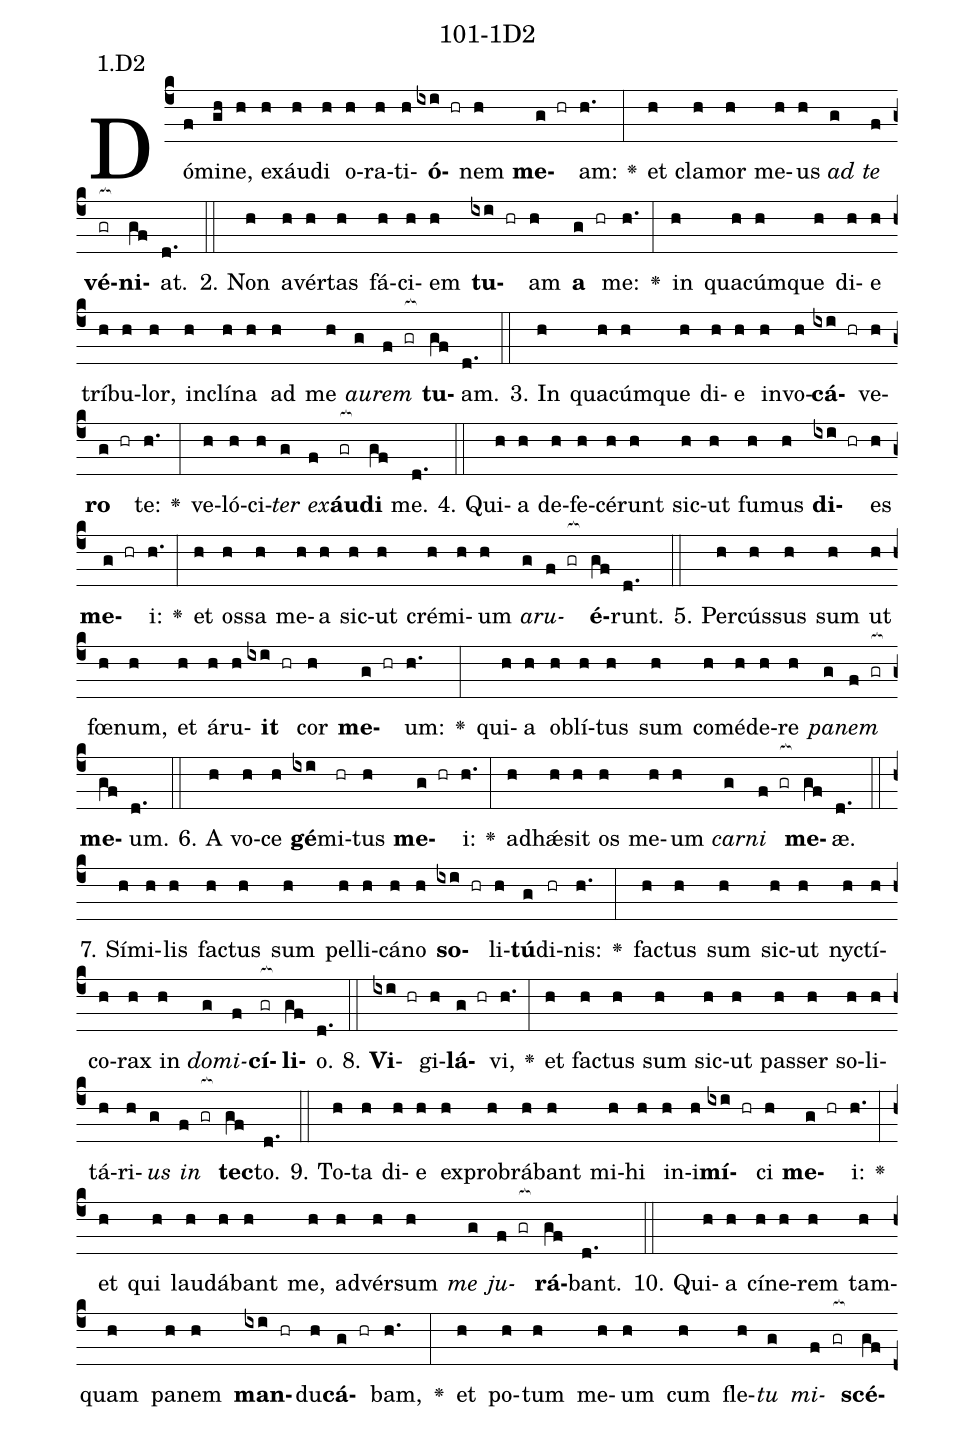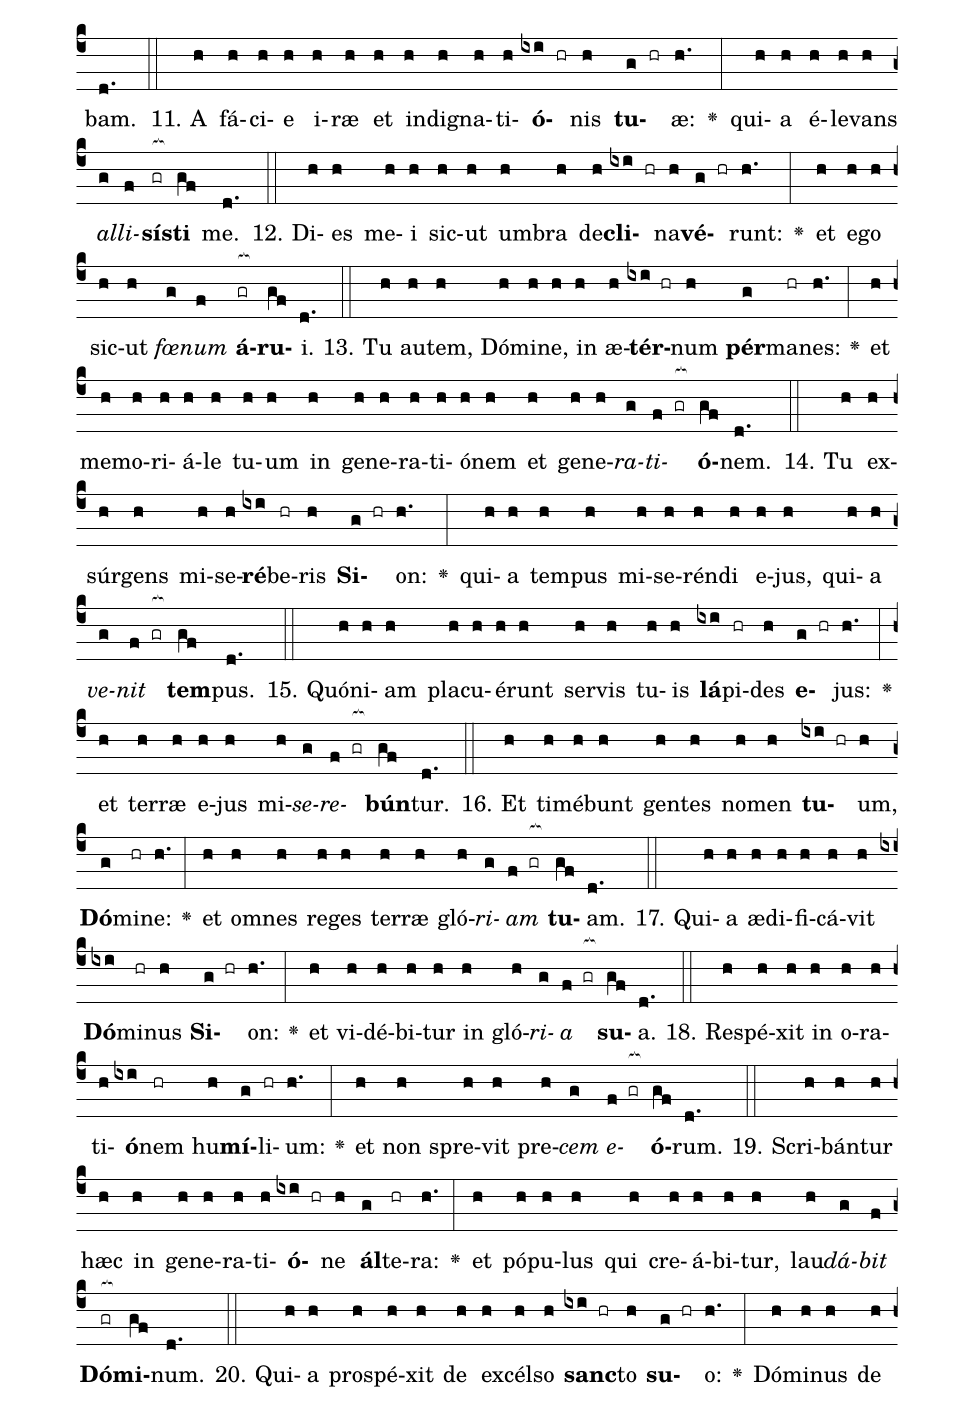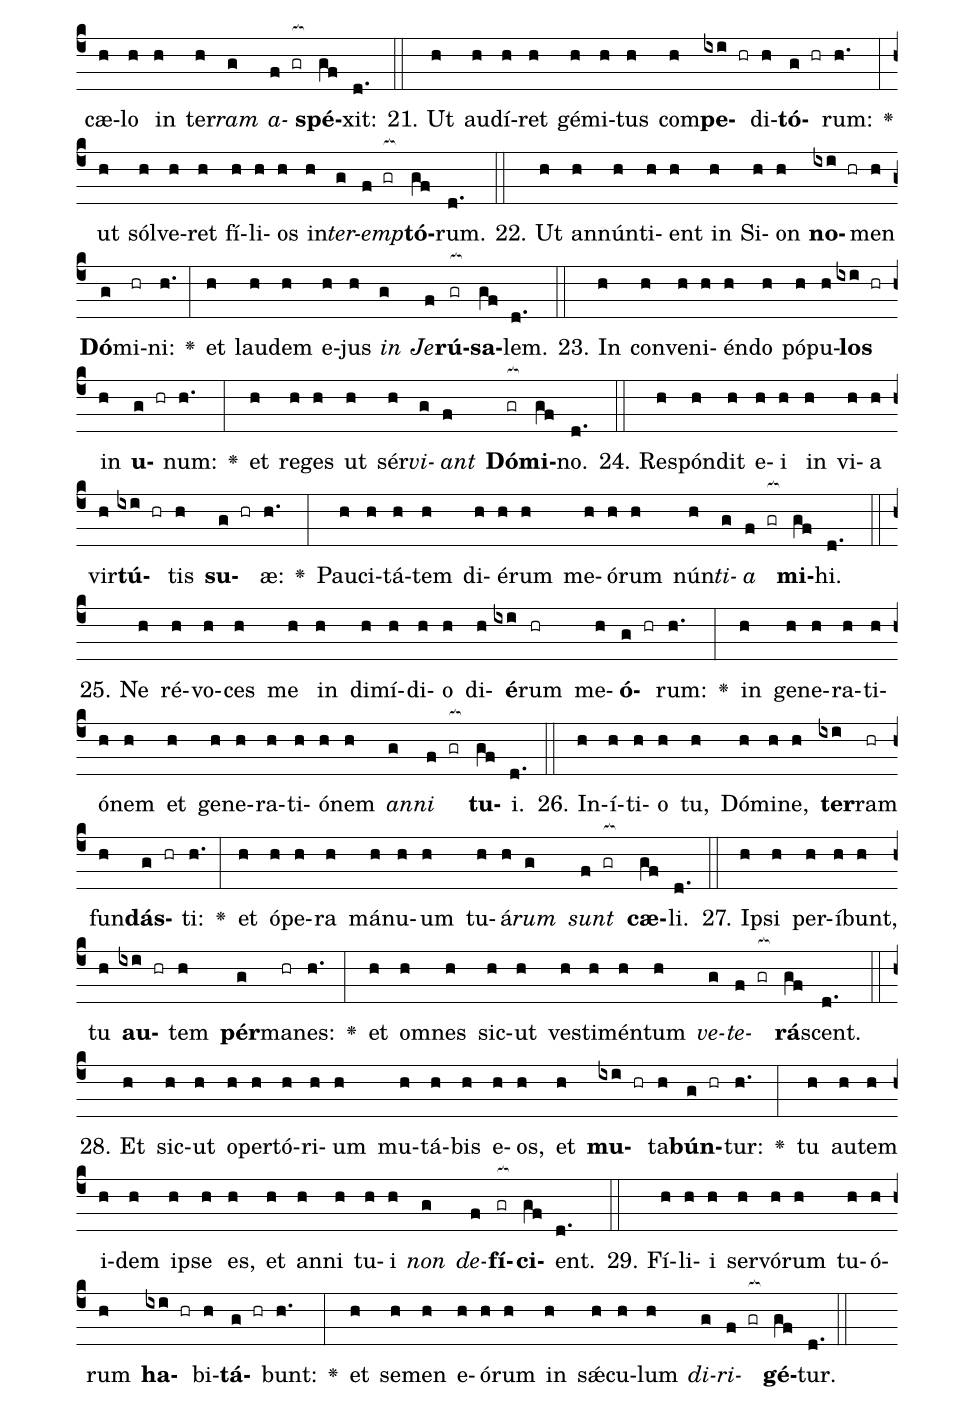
name: 101-1D2;
annotation: 1.D2;
%%
(c4)Dó(f)mi(gh)ne,(h) ex(h)áu(h)di(h) o(h)ra(h)ti(h)<b>ó</b>(ixi hr)nem(h) <b>me</b>(g hr)am:(h.) <v>\greheightstar</v>(:) et(h) cla(h)mor(h) me(h)us(h) <i>ad</i>(g) <i>te</i>(f) <b>vé</b>(gr[ocb:1{])<b>ni</b>(gf[ocb:0}])at.(d.) (::)
2. Non(h) a(h)vér(h)tas(h) fá(h)ci(h)em(h) <b>tu</b>(ixi hr)am(h) <b>a</b>(g hr) me:(h.) <v>\greheightstar</v>(:) in(h) qua(h)cúm(h)que(h) di(h)e(h) trí(h)bu(h)lor,(h) in(h)clí(h)na(h) ad(h) me(h) <i>au</i>(g)<i>rem</i>(f gr[ocb:1{]) <b>tu</b>(gf[ocb:0}])am.(d.) (::)
3. In(h) qua(h)cúm(h)que(h) di(h)e(h) in(h)vo(h)<b>cá</b>(ixi hr)ve(h)<b>ro</b>(g hr) te:(h.) <v>\greheightstar</v>(:) ve(h)ló(h)ci(h)<i>ter</i>(g) <i>ex</i>(f)<b>áu</b>(gr[ocb:1{])<b>di</b>(gf[ocb:0}]) me.(d.) (::)
4. Qui(h)a(h) de(h)fe(h)cé(h)runt(h) sic(h)ut(h) fu(h)mus(h) <b>di</b>(ixi hr)es(h) <b>me</b>(g hr)i:(h.) <v>\greheightstar</v>(:) et(h) os(h)sa(h) me(h)a(h) sic(h)ut(h) cré(h)mi(h)um(h) <i>a</i>(g)<i>ru</i>(f gr[ocb:1{])<b>é</b>(gf[ocb:0}])runt.(d.) (::)
5. Per(h)cús(h)sus(h) sum(h) ut(h) fœ(h)num,(h) et(h) á(h)ru(h)<b>it</b>(ixi hr) cor(h) <b>me</b>(g hr)um:(h.) <v>\greheightstar</v>(:) qui(h)a(h) ob(h)lí(h)tus(h) sum(h) com(h)é(h)de(h)re(h) <i>pa</i>(g)<i>nem</i>(f gr[ocb:1{]) <b>me</b>(gf[ocb:0}])um.(d.) (::)
6. A(h) vo(h)ce(h) <b>gé</b>(ixi)mi(hr)tus(h) <b>me</b>(g hr)i:(h.) <v>\greheightstar</v>(:) ad(h)hǽ(h)sit(h) os(h) me(h)um(h) <i>car</i>(g)<i>ni</i>(f gr[ocb:1{]) <b>me</b>(gf[ocb:0}])æ.(d.) (::)
7. Sí(h)mi(h)lis(h) fac(h)tus(h) sum(h) pel(h)li(h)cá(h)no(h) <b>so</b>(ixi hr)li(h)<b>tú</b>(g)di(hr)nis:(h.) <v>\greheightstar</v>(:) fac(h)tus(h) sum(h) sic(h)ut(h) nyc(h)tí(h)co(h)rax(h) in(h) <i>do</i>(g)<i>mi</i>(f)<b>cí</b>(gr[ocb:1{])<b>li</b>(gf[ocb:0}])o.(d.) (::)
8. <b>Vi</b>(ixi hr)gi(h)<b>lá</b>(g hr)vi,(h.) <v>\greheightstar</v>(:) et(h) fac(h)tus(h) sum(h) sic(h)ut(h) pas(h)ser(h) so(h)li(h)tá(h)ri(h)<i>us</i>(g) <i>in</i>(f gr[ocb:1{]) <b>tec</b>(gf[ocb:0}])to.(d.) (::)
9. To(h)ta(h) di(h)e(h) ex(h)pro(h)brá(h)bant(h) mi(h)hi(h) in(h)i(h)<b>mí</b>(ixi hr)ci(h) <b>me</b>(g hr)i:(h.) <v>\greheightstar</v>(:) et(h) qui(h) lau(h)dá(h)bant(h) me,(h) ad(h)vér(h)sum(h) <i>me</i>(g) <i>ju</i>(f gr[ocb:1{])<b>rá</b>(gf[ocb:0}])bant.(d.) (::)
10. Qui(h)a(h) cí(h)ne(h)rem(h) tam(h)quam(h) pa(h)nem(h) <b>man</b>(ixi hr)du(h)<b>cá</b>(g hr)bam,(h.) <v>\greheightstar</v>(:) et(h) po(h)tum(h) me(h)um(h) cum(h) fle(h)<i>tu</i>(g) <i>mi</i>(f gr[ocb:1{])<b>scé</b>(gf[ocb:0}])bam.(d.) (::)
11. A(h) fá(h)ci(h)e(h) i(h)ræ(h) et(h) in(h)di(h)gna(h)ti(h)<b>ó</b>(ixi hr)nis(h) <b>tu</b>(g hr)æ:(h.) <v>\greheightstar</v>(:) qui(h)a(h) é(h)le(h)vans(h) <i>al</i>(g)<i>li</i>(f)<b>sís</b>(gr[ocb:1{])<b>ti</b>(gf[ocb:0}]) me.(d.) (::)
12. Di(h)es(h) me(h)i(h) sic(h)ut(h) um(h)bra(h) de(h)<b>cli</b>(ixi hr)na(h)<b>vé</b>(g hr)runt:(h.) <v>\greheightstar</v>(:) et(h) e(h)go(h) sic(h)ut(h) <i>fœ</i>(g)<i>num</i>(f) <b>á</b>(gr[ocb:1{])<b>ru</b>(gf[ocb:0}])i.(d.) (::)
13. Tu(h) au(h)tem,(h) Dó(h)mi(h)ne,(h) in(h) æ(h)<b>tér</b>(ixi hr)num(h) <b>pér</b>(g)ma(hr)nes:(h.) <v>\greheightstar</v>(:) et(h) me(h)mo(h)ri(h)á(h)le(h) tu(h)um(h) in(h) ge(h)ne(h)ra(h)ti(h)ó(h)nem(h) et(h) ge(h)ne(h)<i>ra</i>(g)<i>ti</i>(f gr[ocb:1{])<b>ó</b>(gf[ocb:0}])nem.(d.) (::)
14. Tu(h) ex(h)súr(h)gens(h) mi(h)se(h)<b>ré</b>(ixi)be(hr)ris(h) <b>Si</b>(g hr)on:(h.) <v>\greheightstar</v>(:) qui(h)a(h) tem(h)pus(h) mi(h)se(h)rén(h)di(h) e(h)jus,(h) qui(h)a(h) <i>ve</i>(g)<i>nit</i>(f gr[ocb:1{]) <b>tem</b>(gf[ocb:0}])pus.(d.) (::)
15. Quón(h)i(h)am(h) pla(h)cu(h)é(h)runt(h) ser(h)vis(h) tu(h)is(h) <b>lá</b>(ixi)pi(hr)des(h) <b>e</b>(g hr)jus:(h.) <v>\greheightstar</v>(:) et(h) ter(h)ræ(h) e(h)jus(h) mi(h)<i>se</i>(g)<i>re</i>(f gr[ocb:1{])<b>bún</b>(gf[ocb:0}])tur.(d.) (::)
16. Et(h) ti(h)mé(h)bunt(h) gen(h)tes(h) no(h)men(h) <b>tu</b>(ixi hr)um,(h) <b>Dó</b>(g)mi(hr)ne:(h.) <v>\greheightstar</v>(:) et(h) om(h)nes(h) re(h)ges(h) ter(h)ræ(h) gló(h)<i>ri</i>(g)<i>am</i>(f gr[ocb:1{]) <b>tu</b>(gf[ocb:0}])am.(d.) (::)
17. Qui(h)a(h) æ(h)di(h)fi(h)cá(h)vit(h) <b>Dó</b>(ixi)mi(hr)nus(h) <b>Si</b>(g hr)on:(h.) <v>\greheightstar</v>(:) et(h) vi(h)dé(h)bi(h)tur(h) in(h) gló(h)<i>ri</i>(g)<i>a</i>(f gr[ocb:1{]) <b>su</b>(gf[ocb:0}])a.(d.) (::)
18. Re(h)spé(h)xit(h) in(h) o(h)ra(h)ti(h)<b>ó</b>(ixi)nem(hr) hu(h)<b>mí</b>(g)li(hr)um:(h.) <v>\greheightstar</v>(:) et(h) non(h) spre(h)vit(h) pre(h)<i>cem</i>(g) <i>e</i>(f gr[ocb:1{])<b>ó</b>(gf[ocb:0}])rum.(d.) (::)
19. Scri(h)bán(h)tur(h) hæc(h) in(h) ge(h)ne(h)ra(h)ti(h)<b>ó</b>(ixi hr)ne(h) <b>ál</b>(g)te(hr)ra:(h.) <v>\greheightstar</v>(:) et(h) pó(h)pu(h)lus(h) qui(h) cre(h)á(h)bi(h)tur,(h) lau(h)<i>dá</i>(g)<i>bit</i>(f) <b>Dó</b>(gr[ocb:1{])<b>mi</b>(gf[ocb:0}])num.(d.) (::)
20. Qui(h)a(h) pro(h)spé(h)xit(h) de(h) ex(h)cél(h)so(h) <b>sanc</b>(ixi hr)to(h) <b>su</b>(g hr)o:(h.) <v>\greheightstar</v>(:) Dó(h)mi(h)nus(h) de(h) cæ(h)lo(h) in(h) ter(h)<i>ram</i>(g) <i>a</i>(f gr[ocb:1{])<b>spé</b>(gf[ocb:0}])xit:(d.) (::)
21. Ut(h) au(h)dí(h)ret(h) gé(h)mi(h)tus(h) com(h)<b>pe</b>(ixi hr)di(h)<b>tó</b>(g hr)rum:(h.) <v>\greheightstar</v>(:) ut(h) sól(h)ve(h)ret(h) fí(h)li(h)os(h) in(h)<i>ter</i>(g)<i>emp</i>(f gr[ocb:1{])<b>tó</b>(gf[ocb:0}])rum.(d.) (::)
22. Ut(h) an(h)nún(h)ti(h)ent(h) in(h) Si(h)on(h) <b>no</b>(ixi hr)men(h) <b>Dó</b>(g)mi(hr)ni:(h.) <v>\greheightstar</v>(:) et(h) lau(h)dem(h) e(h)jus(h) <i>in</i>(g) <i>Je</i>(f)<b>rú</b>(gr[ocb:1{])<b>sa</b>(gf[ocb:0}])lem.(d.) (::)
23. In(h) con(h)ve(h)ni(h)én(h)do(h) pó(h)pu(h)<b>los</b>(ixi hr) in(h) <b>u</b>(g hr)num:(h.) <v>\greheightstar</v>(:) et(h) re(h)ges(h) ut(h) sér(h)<i>vi</i>(g)<i>ant</i>(f) <b>Dó</b>(gr[ocb:1{])<b>mi</b>(gf[ocb:0}])no.(d.) (::)
24. Re(h)spón(h)dit(h) e(h)i(h) in(h) vi(h)a(h) vir(h)<b>tú</b>(ixi hr)tis(h) <b>su</b>(g hr)æ:(h.) <v>\greheightstar</v>(:) Pau(h)ci(h)tá(h)tem(h) di(h)é(h)rum(h) me(h)ó(h)rum(h) nún(h)<i>ti</i>(g)<i>a</i>(f gr[ocb:1{]) <b>mi</b>(gf[ocb:0}])hi.(d.) (::)
25. Ne(h) ré(h)vo(h)ces(h) me(h) in(h) di(h)mí(h)di(h)o(h) di(h)<b>é</b>(ixi)rum(hr) me(h)<b>ó</b>(g hr)rum:(h.) <v>\greheightstar</v>(:) in(h) ge(h)ne(h)ra(h)ti(h)ó(h)nem(h) et(h) ge(h)ne(h)ra(h)ti(h)ó(h)nem(h) <i>an</i>(g)<i>ni</i>(f gr[ocb:1{]) <b>tu</b>(gf[ocb:0}])i.(d.) (::)
26. In(h)í(h)ti(h)o(h) tu,(h) Dó(h)mi(h)ne,(h) <b>ter</b>(ixi)ram(hr) fun(h)<b>dás</b>(g hr)ti:(h.) <v>\greheightstar</v>(:) et(h) ó(h)pe(h)ra(h) má(h)nu(h)um(h) tu(h)á(h)<i>rum</i>(g) <i>sunt</i>(f gr[ocb:1{]) <b>cæ</b>(gf[ocb:0}])li.(d.) (::)
27. Ip(h)si(h) per(h)í(h)bunt,(h) tu(h) <b>au</b>(ixi hr)tem(h) <b>pér</b>(g)ma(hr)nes:(h.) <v>\greheightstar</v>(:) et(h) om(h)nes(h) sic(h)ut(h) ves(h)ti(h)mén(h)tum(h) <i>ve</i>(g)<i>te</i>(f gr[ocb:1{])<b>rá</b>(gf[ocb:0}])scent.(d.) (::)
28. Et(h) sic(h)ut(h) o(h)per(h)tó(h)ri(h)um(h) mu(h)tá(h)bis(h) e(h)os,(h) et(h) <b>mu</b>(ixi hr)ta(h)<b>bún</b>(g hr)tur:(h.) <v>\greheightstar</v>(:) tu(h) au(h)tem(h) i(h)dem(h) ip(h)se(h) es,(h) et(h) an(h)ni(h) tu(h)i(h) <i>non</i>(g) <i>de</i>(f)<b>fí</b>(gr[ocb:1{])<b>ci</b>(gf[ocb:0}])ent.(d.) (::)
29. Fí(h)li(h)i(h) ser(h)vó(h)rum(h) tu(h)ó(h)rum(h) <b>ha</b>(ixi hr)bi(h)<b>tá</b>(g hr)bunt:(h.) <v>\greheightstar</v>(:) et(h) se(h)men(h) e(h)ó(h)rum(h) in(h) sǽ(h)cu(h)lum(h) <i>di</i>(g)<i>ri</i>(f gr[ocb:1{])<b>gé</b>(gf[ocb:0}])tur.(d.) (::)
